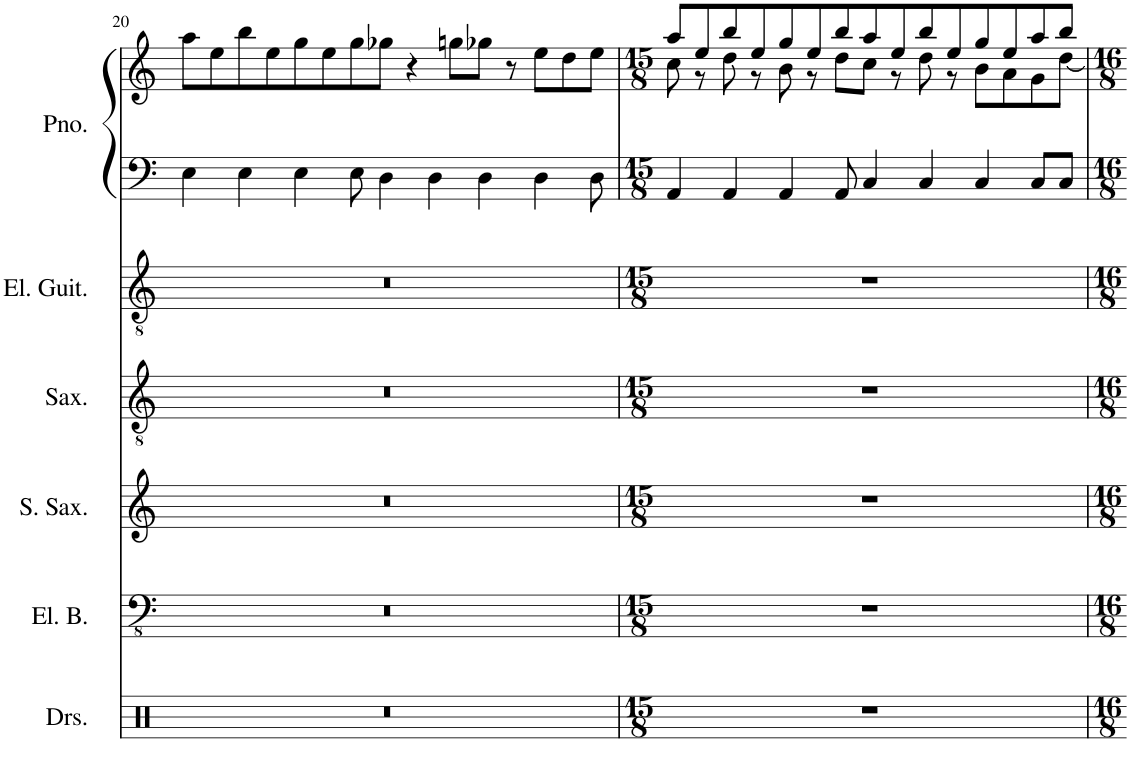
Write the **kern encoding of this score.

**kern	**kern	**kern	**kern	**kern	**kern	**kern
*part6	*part5	*part4	*part3	*part2	*part1	*part1
*staff7	*staff6	*staff5	*staff4	*staff3	*staff2	*staff1
*I"Drumset	*I"Electric Bass	*I"Soprano Saxophone	*I"Saxophone	*I"Electric Guitar	*I"Piano	*
*I'Drs.	*I'El. B.	*I'S. Sax.	*I'Sax.	*I'El. Guit.	*I'Pno.	*
!!LO:PB:g=z
*clefX	*clefFv4	*clefG2	*clefGv2	*clefGv2	*clefF4	*clefG2
*	*	*ITrd1c2	*ITrd8c14	*	*	*
*k[]	*k[]	*k[]	*k[]	*k[]	*k[]	*k[]
*M16/8	*M16/8	*M16/8	*M16/8	*M16/8	*M16/8	*M16/8
=20	=20	=20	=20	=20	=20	=20
0r	0r	0r	0r	0r	4E\	8aa\L
.	.	.	.	.	.	8ee\
.	.	.	.	.	4E\	8bb\
.	.	.	.	.	.	8ee\
.	.	.	.	.	4E\	8gg\
.	.	.	.	.	.	8ee\
.	.	.	.	.	8E\	8gg\
.	.	.	.	.	4D\	8gg-X\J
.	.	.	.	.	.	4r
.	.	.	.	.	4D\	.
.	.	.	.	.	.	8ggn\L
.	.	.	.	.	4D\	8gg-X\J
.	.	.	.	.	.	8r
.	.	.	.	.	4D\	8ee\L
.	.	.	.	.	.	8dd\
.	.	.	.	.	8D\	8ee\J
=21	=21	=21	=21	=21	=21	=21
*M15/8	*M15/8	*M15/8	*M15/8	*M15/8	*M15/8	*M15/8
*	*	*	*	*	*	*^
1...r	1...r	1...r	1...r	1...r	4AA/	8aa/L	8cc\
.	.	.	.	.	.	8ee/	8r
.	.	.	.	.	4AA/	8bb/	8dd\
.	.	.	.	.	.	8ee/	8r
.	.	.	.	.	4AA/	8gg/	8b\
.	.	.	.	.	.	8ee/	8r
.	.	.	.	.	8AA/	8bb/	8dd\L
.	.	.	.	.	4C/	8aa/	8cc\J
.	.	.	.	.	.	8ee/	8r
.	.	.	.	.	4C/	8bb/	8dd\
.	.	.	.	.	.	8ee/	8r
.	.	.	.	.	4C/	8gg/	8b\L
.	.	.	.	.	.	8ee/	8a\
.	.	.	.	.	8C/L	8aa/	8g\
.	.	.	.	.	8C/J	8bb/J	[8dd\J
*	*	*	*	*	*	*v	*v
=	=	=	=	=	=	=
*-	*-	*-	*-	*-	*-	*-
